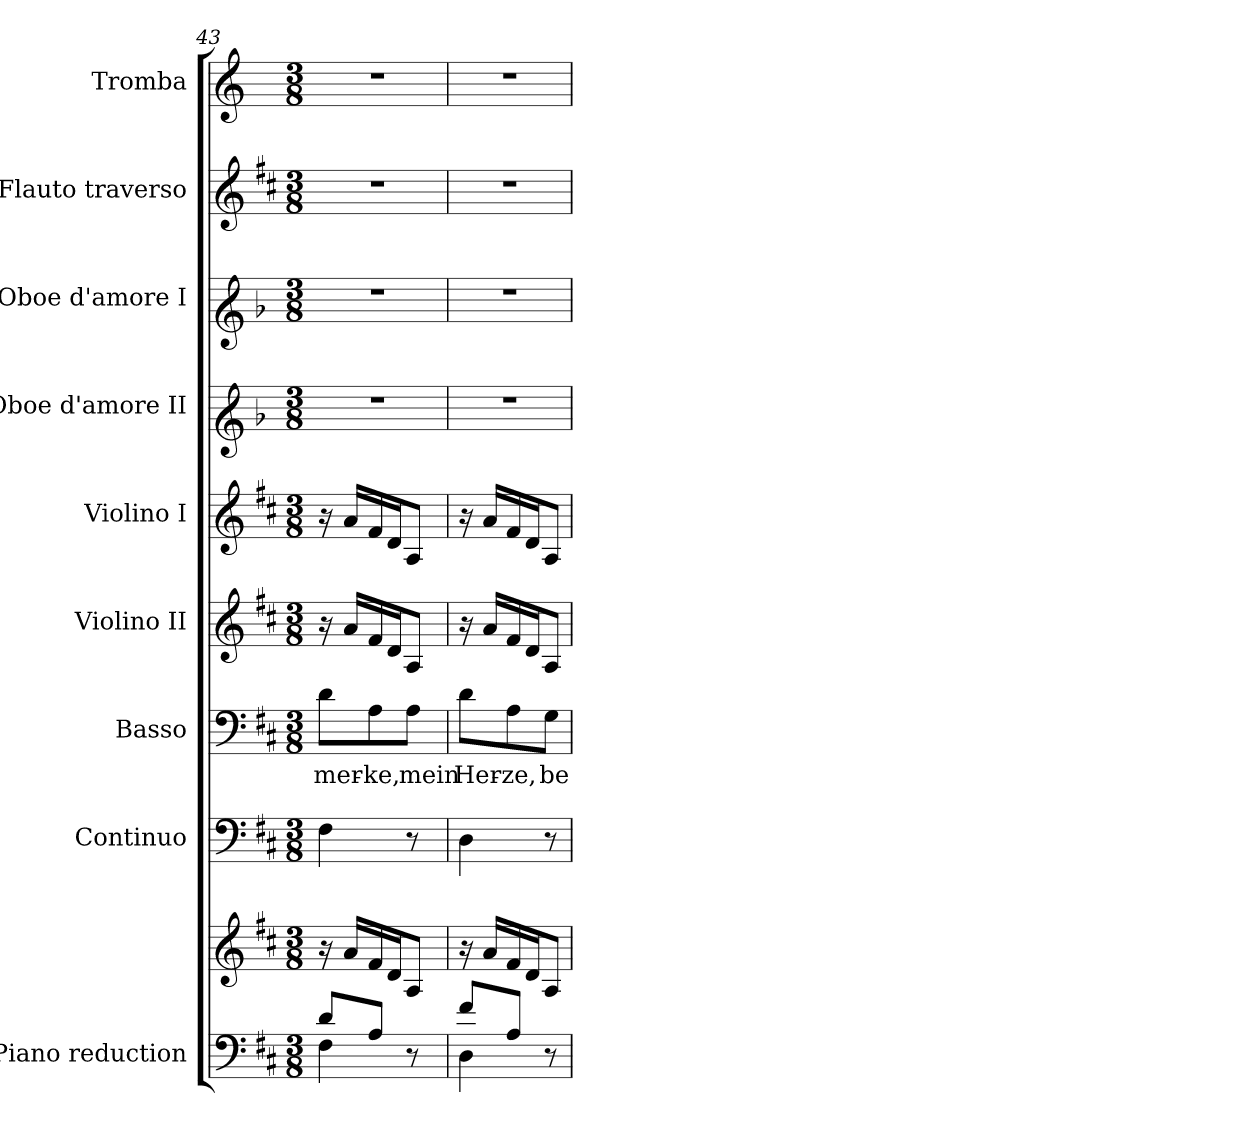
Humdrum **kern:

**kern	**kern	**kern	**kern	**text	**kern	**kern	**kern	**kern	**kern	**kern
*part9	*part9	*part8	*part7	*part7	*part6	*part5	*part4	*part3	*part2	*part1
*staff10	*staff9	*staff8	*staff7	*staff7	*staff6	*staff5	*staff4	*staff3	*staff2	*staff1
*I"Piano reduction	*	*I"Continuo	*I"Basso	*	*I"Violino II	*I"Violino I	*I"Oboe d'amore II	*I"Oboe d'amore I	*I"Flauto traverso	*I"Tromba
*I'Pno	*	*	*	*	*I'Vln	*I'Vln	*	*	*I'Fl	*
*clefF4	*clefG2	*clefF4	*clefF4	*	*clefG2	*clefG2	*clefG1	*clefG1	*clefG2	*clefG2
*	*	*	*	*	*	*	*ITrd2c3	*ITrd2c3	*	*ITrd-1c-2
*k[f#c#]	*k[f#c#]	*k[f#c#]	*k[f#c#]	*	*k[f#c#]	*k[f#c#]	*k[f#c#]	*k[f#c#]	*k[f#c#]	*k[f#c#]
*M3/8	*M3/8	*M3/8	*M3/8	*	*M3/8	*M3/8	*M3/8	*M3/8	*M3/8	*M3/8
=43	=43	=43	=43	=43	=43	=43	=43	=43	=43	=43
*^	*	*	*	*	*	*	*	*	*	*
!	!	!	!	!	!LO:LY:b	!	!	!	!	!	!
8d/L	4F#\	16r	4F#\	8d\L	mer-	16r	16r	4.r	4.r	4.r	4.r
.	.	16a/LL	.	.	.	16a/LL	16a/LL	.	.	.	.
!	!	!	!	!	!LO:LY:b	!	!	!	!	!	!
8A/J	.	16f#/	.	8A\	-ke,	16f#/	16f#/	.	.	.	.
.	.	16d/J	.	.	.	16d/J	16d/J	.	.	.	.
!	!	!	!	!	!LO:LY:b	!	!	!	!	!	!
8r	8ryy	8A/J	8r	8A\J	mein	8A/J	8A/J	.	.	.	.
!!LO:PB:g=z
=44	=44	=44	=44	=44	=44	=44	=44	=44	=44	=44	=44
!	!	!	!	!	!LO:LY:b	!	!	!	!	!	!
8f#/L	4D\	16r	4D\	8d\L	Her-	16r	16r	4.r	4.r	4.r	4.r
.	.	16a/LL	.	.	.	16a/LL	16a/LL	.	.	.	.
!	!	!	!	!	!LO:LY:b	!	!	!	!	!	!
8A/J	.	16f#/	.	8A\	-ze,	16f#/	16f#/	.	.	.	.
.	.	16d/J	.	.	.	16d/J	16d/J	.	.	.	.
!	!	!	!	!	!LO:LY:b	!	!	!	!	!	!
8r	8ryy	8A/J	8r	8G\J	be-	8A/J	8A/J	.	.	.	.
*v	*v	*	*	*	*	*	*	*	*	*	*
=	=	=	=	=	=	=	=	=	=	=
*-	*-	*-	*-	*-	*-	*-	*-	*-	*-	*-
